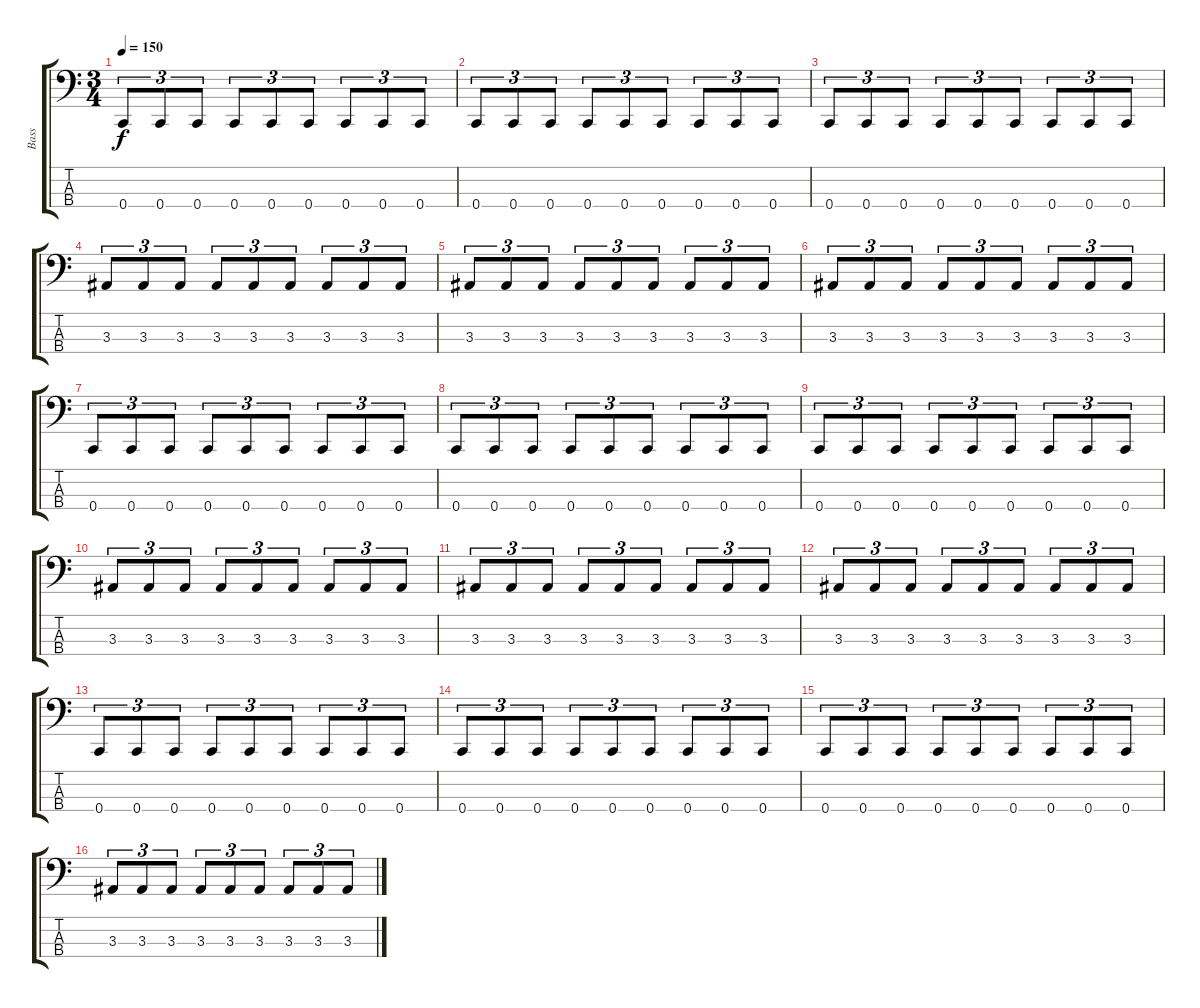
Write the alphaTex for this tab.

\track ("Bass" "Bass") {instrument electricbassfinger}
\staff {score tabs}
\tuning (F2 C2 G1 C1) {hide}
\ts (3 4)
\tempo 150
\clef f4
\ks c
0.4.8{tu (3 2) dy f} 0.4.8{tu (3 2)} 0.4.8{tu (3 2)} 0.4.8{tu (3 2)} 0.4.8{tu (3 2)} 0.4.8{tu (3 2)} 0.4.8{tu (3 2)} 0.4.8{tu (3 2)} 0.4.8{tu (3 2)} |
0.4.8{tu (3 2)} 0.4.8{tu (3 2)} 0.4.8{tu (3 2)} 0.4.8{tu (3 2)} 0.4.8{tu (3 2)} 0.4.8{tu (3 2)} 0.4.8{tu (3 2)} 0.4.8{tu (3 2)} 0.4.8{tu (3 2)} |
0.4.8{tu (3 2)} 0.4.8{tu (3 2)} 0.4.8{tu (3 2)} 0.4.8{tu (3 2)} 0.4.8{tu (3 2)} 0.4.8{tu (3 2)} 0.4.8{tu (3 2)} 0.4.8{tu (3 2)} 0.4.8{tu (3 2)} |
3.3.8{tu (3 2)} 3.3.8{tu (3 2)} 3.3.8{tu (3 2)} 3.3.8{tu (3 2)} 3.3.8{tu (3 2)} 3.3.8{tu (3 2)} 3.3.8{tu (3 2)} 3.3.8{tu (3 2)} 3.3.8{tu (3 2)} |
3.3.8{tu (3 2)} 3.3.8{tu (3 2)} 3.3.8{tu (3 2)} 3.3.8{tu (3 2)} 3.3.8{tu (3 2)} 3.3.8{tu (3 2)} 3.3.8{tu (3 2)} 3.3.8{tu (3 2)} 3.3.8{tu (3 2)} |
3.3.8{tu (3 2)} 3.3.8{tu (3 2)} 3.3.8{tu (3 2)} 3.3.8{tu (3 2)} 3.3.8{tu (3 2)} 3.3.8{tu (3 2)} 3.3.8{tu (3 2)} 3.3.8{tu (3 2)} 3.3.8{tu (3 2)} |
0.4.8{tu (3 2)} 0.4.8{tu (3 2)} 0.4.8{tu (3 2)} 0.4.8{tu (3 2)} 0.4.8{tu (3 2)} 0.4.8{tu (3 2)} 0.4.8{tu (3 2)} 0.4.8{tu (3 2)} 0.4.8{tu (3 2)} |
0.4.8{tu (3 2)} 0.4.8{tu (3 2)} 0.4.8{tu (3 2)} 0.4.8{tu (3 2)} 0.4.8{tu (3 2)} 0.4.8{tu (3 2)} 0.4.8{tu (3 2)} 0.4.8{tu (3 2)} 0.4.8{tu (3 2)} |
0.4.8{tu (3 2)} 0.4.8{tu (3 2)} 0.4.8{tu (3 2)} 0.4.8{tu (3 2)} 0.4.8{tu (3 2)} 0.4.8{tu (3 2)} 0.4.8{tu (3 2)} 0.4.8{tu (3 2)} 0.4.8{tu (3 2)} |
3.3.8{tu (3 2)} 3.3.8{tu (3 2)} 3.3.8{tu (3 2)} 3.3.8{tu (3 2)} 3.3.8{tu (3 2)} 3.3.8{tu (3 2)} 3.3.8{tu (3 2)} 3.3.8{tu (3 2)} 3.3.8{tu (3 2)} |
3.3.8{tu (3 2)} 3.3.8{tu (3 2)} 3.3.8{tu (3 2)} 3.3.8{tu (3 2)} 3.3.8{tu (3 2)} 3.3.8{tu (3 2)} 3.3.8{tu (3 2)} 3.3.8{tu (3 2)} 3.3.8{tu (3 2)} |
3.3.8{tu (3 2)} 3.3.8{tu (3 2)} 3.3.8{tu (3 2)} 3.3.8{tu (3 2)} 3.3.8{tu (3 2)} 3.3.8{tu (3 2)} 3.3.8{tu (3 2)} 3.3.8{tu (3 2)} 3.3.8{tu (3 2)} |
0.4.8{tu (3 2)} 0.4.8{tu (3 2)} 0.4.8{tu (3 2)} 0.4.8{tu (3 2)} 0.4.8{tu (3 2)} 0.4.8{tu (3 2)} 0.4.8{tu (3 2)} 0.4.8{tu (3 2)} 0.4.8{tu (3 2)} |
0.4.8{tu (3 2)} 0.4.8{tu (3 2)} 0.4.8{tu (3 2)} 0.4.8{tu (3 2)} 0.4.8{tu (3 2)} 0.4.8{tu (3 2)} 0.4.8{tu (3 2)} 0.4.8{tu (3 2)} 0.4.8{tu (3 2)} |
0.4.8{tu (3 2)} 0.4.8{tu (3 2)} 0.4.8{tu (3 2)} 0.4.8{tu (3 2)} 0.4.8{tu (3 2)} 0.4.8{tu (3 2)} 0.4.8{tu (3 2)} 0.4.8{tu (3 2)} 0.4.8{tu (3 2)} |
3.3.8{tu (3 2)} 3.3.8{tu (3 2)} 3.3.8{tu (3 2)} 3.3.8{tu (3 2)} 3.3.8{tu (3 2)} 3.3.8{tu (3 2)} 3.3.8{tu (3 2)} 3.3.8{tu (3 2)} 3.3.8{tu (3 2)}
